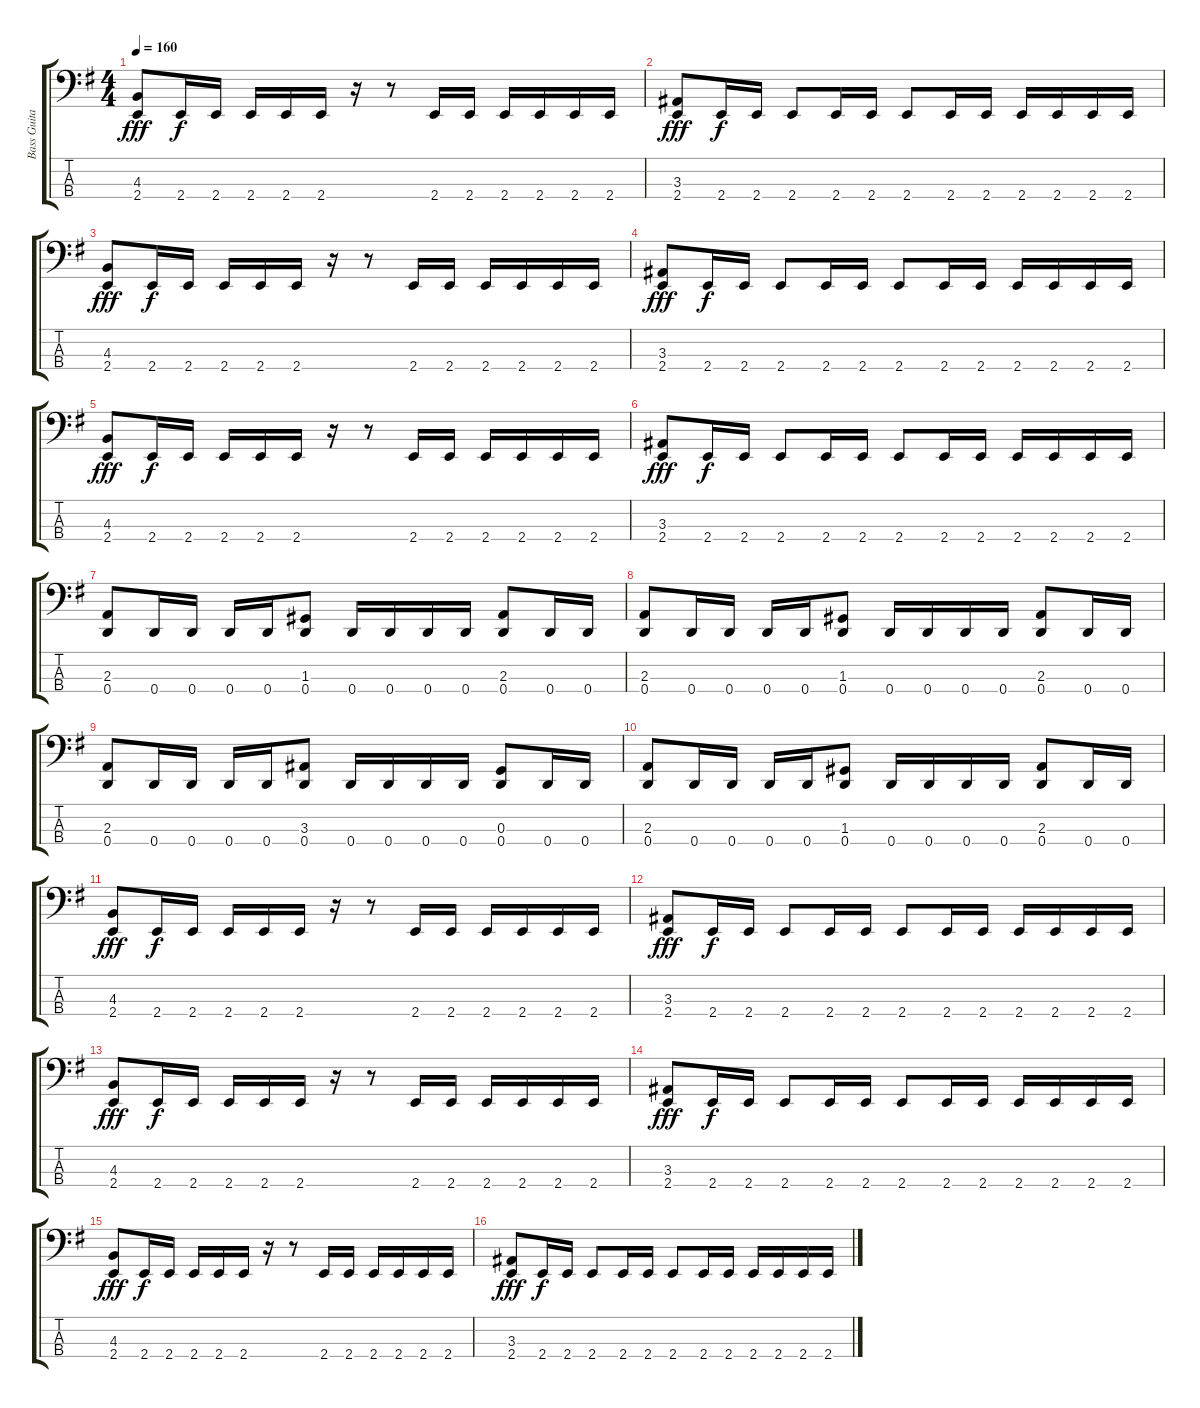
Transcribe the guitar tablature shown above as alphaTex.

\track ("Bass Guitar" "Bass Guita") {instrument electricbassfinger}
\staff {score tabs}
\tuning (F2 C2 G1 D1) {hide}
\ts (4 4)
\tempo 160
\clef f4
\ks eminor
(4.3 2.4).8{dy fff} 2.4.16{dy f} 2.4.16 2.4.16 2.4.16 2.4.16 r.16 r.8 2.4.16 2.4.16 2.4.16 2.4.16 2.4.16 2.4.16 |
(3.3 2.4).8{dy fff} 2.4.16{dy f} 2.4.16 2.4.8 2.4.16 2.4.16 2.4.8 2.4.16 2.4.16 2.4.16 2.4.16 2.4.16 2.4.16 |
(4.3 2.4).8{dy fff} 2.4.16{dy f} 2.4.16 2.4.16 2.4.16 2.4.16 r.16 r.8 2.4.16 2.4.16 2.4.16 2.4.16 2.4.16 2.4.16 |
(3.3 2.4).8{dy fff} 2.4.16{dy f} 2.4.16 2.4.8 2.4.16 2.4.16 2.4.8 2.4.16 2.4.16 2.4.16 2.4.16 2.4.16 2.4.16 |
(4.3 2.4).8{dy fff} 2.4.16{dy f} 2.4.16 2.4.16 2.4.16 2.4.16 r.16 r.8 2.4.16 2.4.16 2.4.16 2.4.16 2.4.16 2.4.16 |
(3.3 2.4).8{dy fff} 2.4.16{dy f} 2.4.16 2.4.8 2.4.16 2.4.16 2.4.8 2.4.16 2.4.16 2.4.16 2.4.16 2.4.16 2.4.16 |
(2.3 0.4).8 0.4.16 0.4.16 0.4.16 0.4.16 (1.3 0.4).8 0.4.16 0.4.16 0.4.16 0.4.16 (2.3 0.4).8 0.4.16 0.4.16 |
(2.3 0.4).8 0.4.16 0.4.16 0.4.16 0.4.16 (1.3 0.4).8 0.4.16 0.4.16 0.4.16 0.4.16 (2.3 0.4).8 0.4.16 0.4.16 |
(2.3 0.4).8 0.4.16 0.4.16 0.4.16 0.4.16 (3.3 0.4).8 0.4.16 0.4.16 0.4.16 0.4.16 (0.3 0.4).8 0.4.16 0.4.16 |
(2.3 0.4).8 0.4.16 0.4.16 0.4.16 0.4.16 (1.3 0.4).8 0.4.16 0.4.16 0.4.16 0.4.16 (2.3 0.4).8 0.4.16 0.4.16 |
(4.3 2.4).8{dy fff} 2.4.16{dy f} 2.4.16 2.4.16 2.4.16 2.4.16 r.16 r.8 2.4.16 2.4.16 2.4.16 2.4.16 2.4.16 2.4.16 |
(3.3 2.4).8{dy fff} 2.4.16{dy f} 2.4.16 2.4.8 2.4.16 2.4.16 2.4.8 2.4.16 2.4.16 2.4.16 2.4.16 2.4.16 2.4.16 |
(4.3 2.4).8{dy fff} 2.4.16{dy f} 2.4.16 2.4.16 2.4.16 2.4.16 r.16 r.8 2.4.16 2.4.16 2.4.16 2.4.16 2.4.16 2.4.16 |
(3.3 2.4).8{dy fff} 2.4.16{dy f} 2.4.16 2.4.8 2.4.16 2.4.16 2.4.8 2.4.16 2.4.16 2.4.16 2.4.16 2.4.16 2.4.16 |
(4.3 2.4).8{dy fff} 2.4.16{dy f} 2.4.16 2.4.16 2.4.16 2.4.16 r.16 r.8 2.4.16 2.4.16 2.4.16 2.4.16 2.4.16 2.4.16 |
(3.3 2.4).8{dy fff} 2.4.16{dy f} 2.4.16 2.4.8 2.4.16 2.4.16 2.4.8 2.4.16 2.4.16 2.4.16 2.4.16 2.4.16 2.4.16
